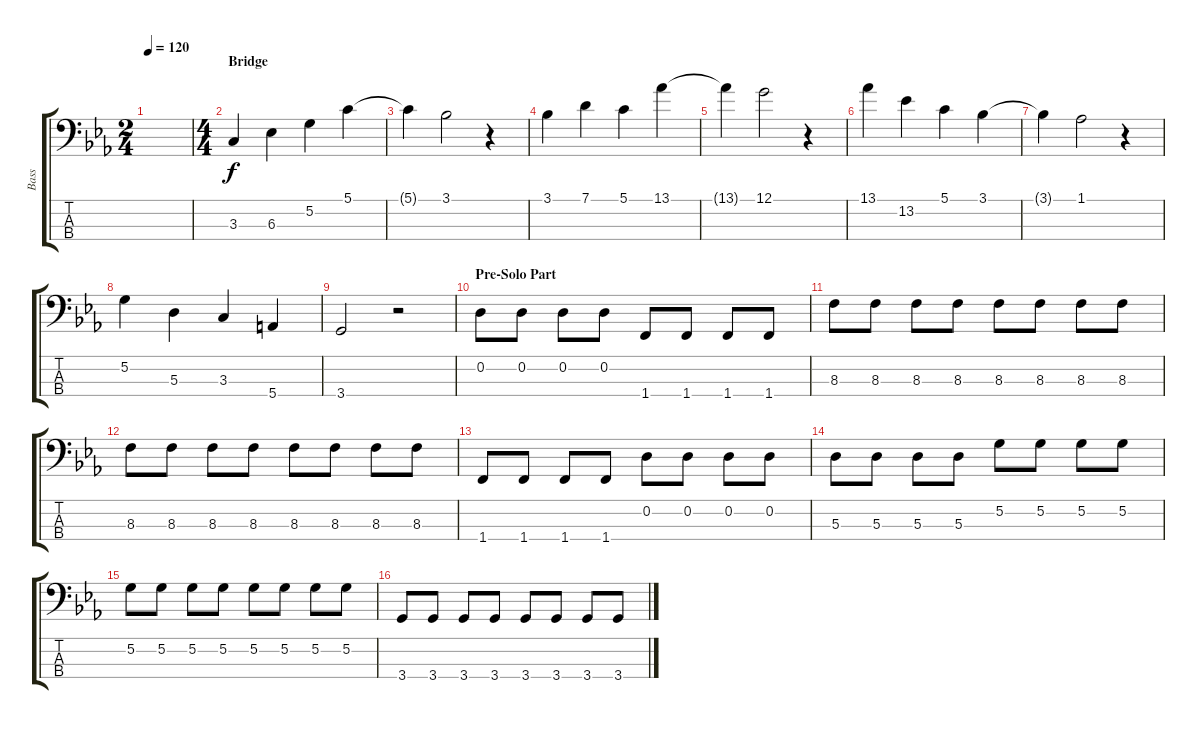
\track ("Bass" "Bass") {instrument electricbasspick}
\staff {score tabs}
\tuning (G2 D2 A1 E1) {hide}
\ts (2 4)
\tempo 120
\clef f4
\ks cminor
|
\ts (4 4)
\section ("" "Bridge")
3.3.4 6.3.4 5.2.4 5.1.4 |
5.1{t}.4 3.1.2 r.4 |
3.1.4 7.1.4 5.1.4 13.1.4 |
13.1{t}.4 12.1.2 r.4 |
13.1.4 13.2.4 5.1.4 3.1.4 |
3.1{t}.4 1.1.2 r.4 |
5.2.4 5.3.4 3.3.4 5.4.4 |
3.4.2 r.2 |
\section ("" "Pre-Solo Part")
0.2.8 0.2.8 0.2.8 0.2.8 1.4.8 1.4.8 1.4.8 1.4.8 |
8.3.8 8.3.8 8.3.8 8.3.8 8.3.8 8.3.8 8.3.8 8.3.8 |
8.3.8 8.3.8 8.3.8 8.3.8 8.3.8 8.3.8 8.3.8 8.3.8 |
1.4.8 1.4.8 1.4.8 1.4.8 0.2.8 0.2.8 0.2.8 0.2.8 |
5.3.8 5.3.8 5.3.8 5.3.8 5.2.8 5.2.8 5.2.8 5.2.8 |
5.2.8 5.2.8 5.2.8 5.2.8 5.2.8 5.2.8 5.2.8 5.2.8 |
3.4.8 3.4.8 3.4.8 3.4.8 3.4.8 3.4.8 3.4.8 3.4.8
